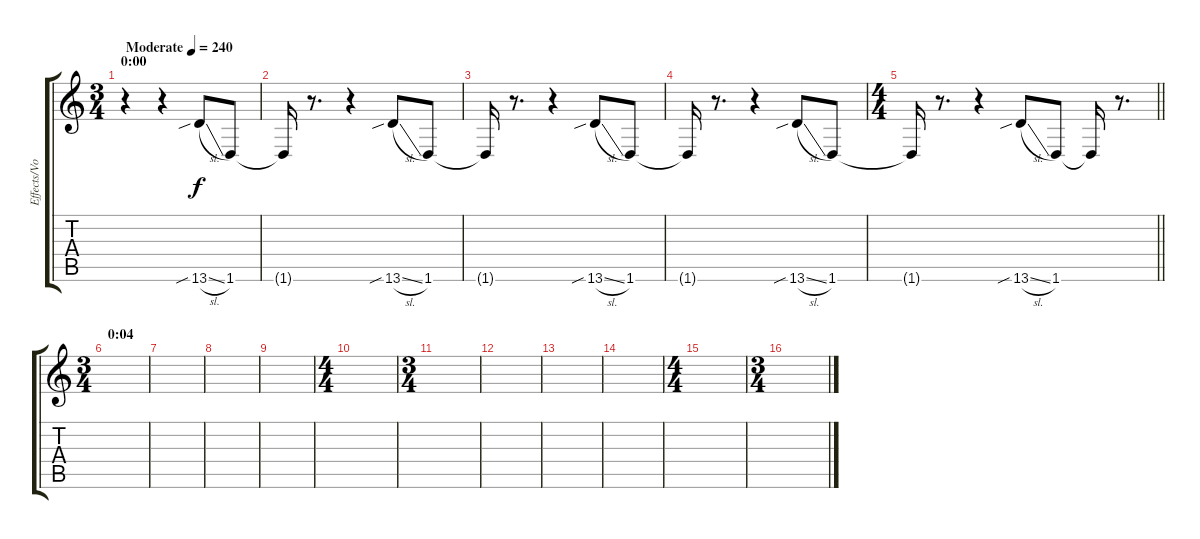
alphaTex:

\track ("Effects/Voice/Guitar I" "Effects/Vo") {instrument distortionguitar}
\staff {score tabs}
\tuning (Db4 Ab3 E3 B2 Gb2 Db2) {hide}
\ts (3 4)
\section ("" "0:00")
\tempo (240 "Moderate")
\clef g2
\ks c
r.4{dy f instrument guitarharmonics} r.4 13.6{sib sl}.8 1.6.8 |
1.6{t}.16 r.8{d} r.4 13.6{sib sl}.8 1.6.8 |
1.6{t}.16 r.8{d} r.4 13.6{sib sl}.8 1.6.8 |
1.6{t}.16 r.8{d} r.4 13.6{sib sl}.8 1.6.8 |
\ts (4 4)
\barLineRight lightlight
1.6{t}.16 r.8{d} r.4 13.6{sib sl}.8 1.6.8 1.6{t}.16 r.8{d} |
\ts (3 4)
\section ("" "0:04")
|
|
|
|
\ts (4 4)
|
\ts (3 4)
|
|
|
|
\ts (4 4)
|
\ts (3 4)
